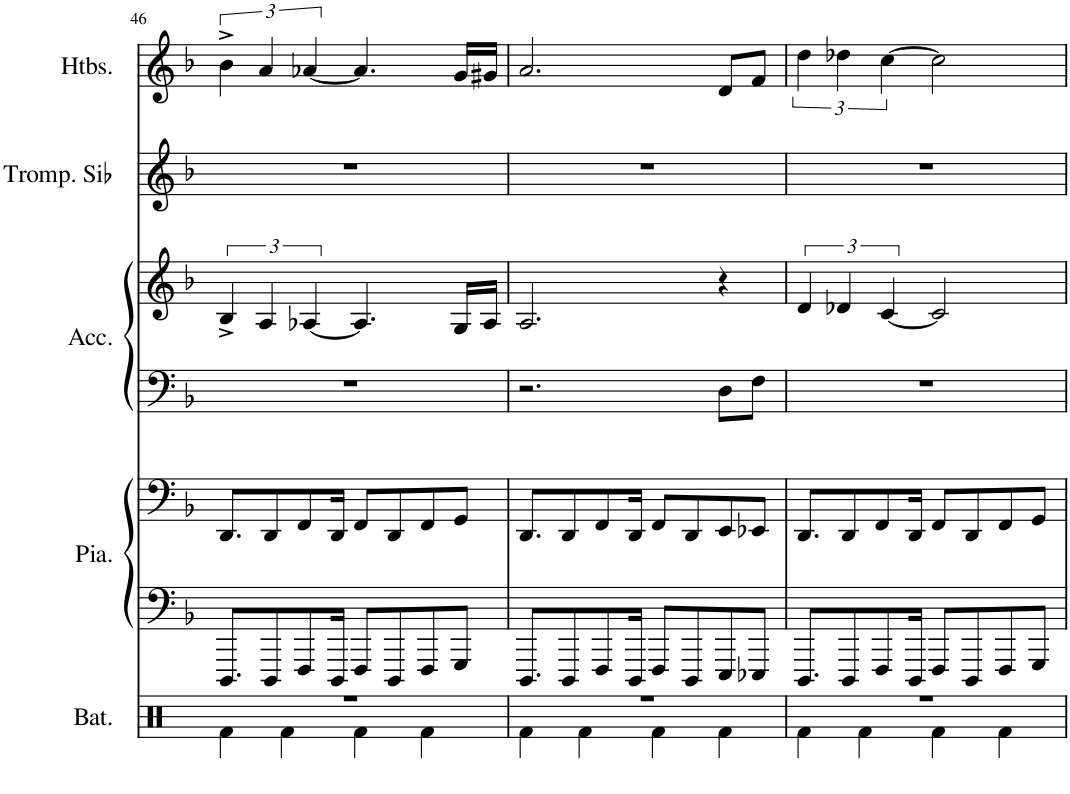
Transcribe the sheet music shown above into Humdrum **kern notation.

**kern	**kern	**kern	**kern	**kern	**kern	**kern
*part5	*part4	*part4	*part3	*part3	*part2	*part1
*staff7	*staff6	*staff5	*staff4	*staff3	*staff2	*staff1
*I"Batterie	*I"Piano	*	*I"Accordéon	*	*I"Trompette en Sib	*I"Hautbois
*I'Bat.	*I'Pia.	*	*I'Acc.	*	*I'Tromp. Sib	*I'Htbs.
!!LO:PB:g=z
*clefX	*clefF4	*clefF4	*clefF4	*clefG2	*clefG2	*clefG2
*	*	*	*	*	*ITrd1c2	*
*k[]	*k[b-]	*k[b-]	*k[b-]	*k[b-]	*k[b-]	*k[b-]
*M4/4	*M4/4	*M4/4	*M4/4	*M4/4	*M4/4	*M4/4
=46	=46	=46	=46	=46	=46	=46
*^	*	*	*	*	*	*
1r	4Rf\	8.DDD/L	8.DD/L	1r	6B-^/	1r	6b-^\
.	.	.	.	.	6A/	.	6a/
.	.	8DDD/	8DD/	.	.	.	.
.	4Rf\	.	.	.	.	.	.
.	.	8FFF/	8FF/	.	.	.	.
.	.	.	.	.	[6A-X/	.	[6a-X/
.	.	16DDD/Jk	16DD/Jk	.	.	.	.
.	4Rf\	8FFF/L	8FF/L	.	4.A-/]	.	4.a-/]
.	.	8DDD/	8DD/	.	.	.	.
.	4Rf\	8FFF/	8FF/	.	.	.	.
.	.	8GGG/J	8GG/J	.	16G/LL	.	16g/LL
.	.	.	.	.	16A-/JJ	.	16g#X/JJ
=47	=47	=47	=47	=47	=47	=47	=47
1r	4Rf\	8.DDD/L	8.DD/L	2.r	2.A/	1r	2.a/
.	.	8DDD/	8DD/	.	.	.	.
.	4Rf\	.	.	.	.	.	.
.	.	8FFF/	8FF/	.	.	.	.
.	.	16DDD/Jk	16DD/Jk	.	.	.	.
.	4Rf\	8FFF/L	8FF/L	.	.	.	.
.	.	8DDD/	8DD/	.	.	.	.
.	4Rf\	8EEE/	8EE/	8D\L	4r	.	8d/L
.	.	8EEE-X/J	8EE-X/J	8F\J	.	.	8f/J
=48	=48	=48	=48	=48	=48	=48	=48
1r	4Rf\	8.DDD/L	8.DD/L	1r	6d/	1r	6dd\
.	.	.	.	.	6d-X/	.	6dd-X\
.	.	8DDD/	8DD/	.	.	.	.
.	4Rf\	.	.	.	.	.	.
.	.	8FFF/	8FF/	.	.	.	.
.	.	.	.	.	[6c/	.	[6cc\
.	.	16DDD/Jk	16DD/Jk	.	.	.	.
.	4Rf\	8FFF/L	8FF/L	.	2c/]	.	2cc\]
.	.	8DDD/	8DD/	.	.	.	.
.	4Rf\	8FFF/	8FF/	.	.	.	.
.	.	8GGG/J	8GG/J	.	.	.	.
*v	*v	*	*	*	*	*	*
=	=	=	=	=	=	=
*-	*-	*-	*-	*-	*-	*-
